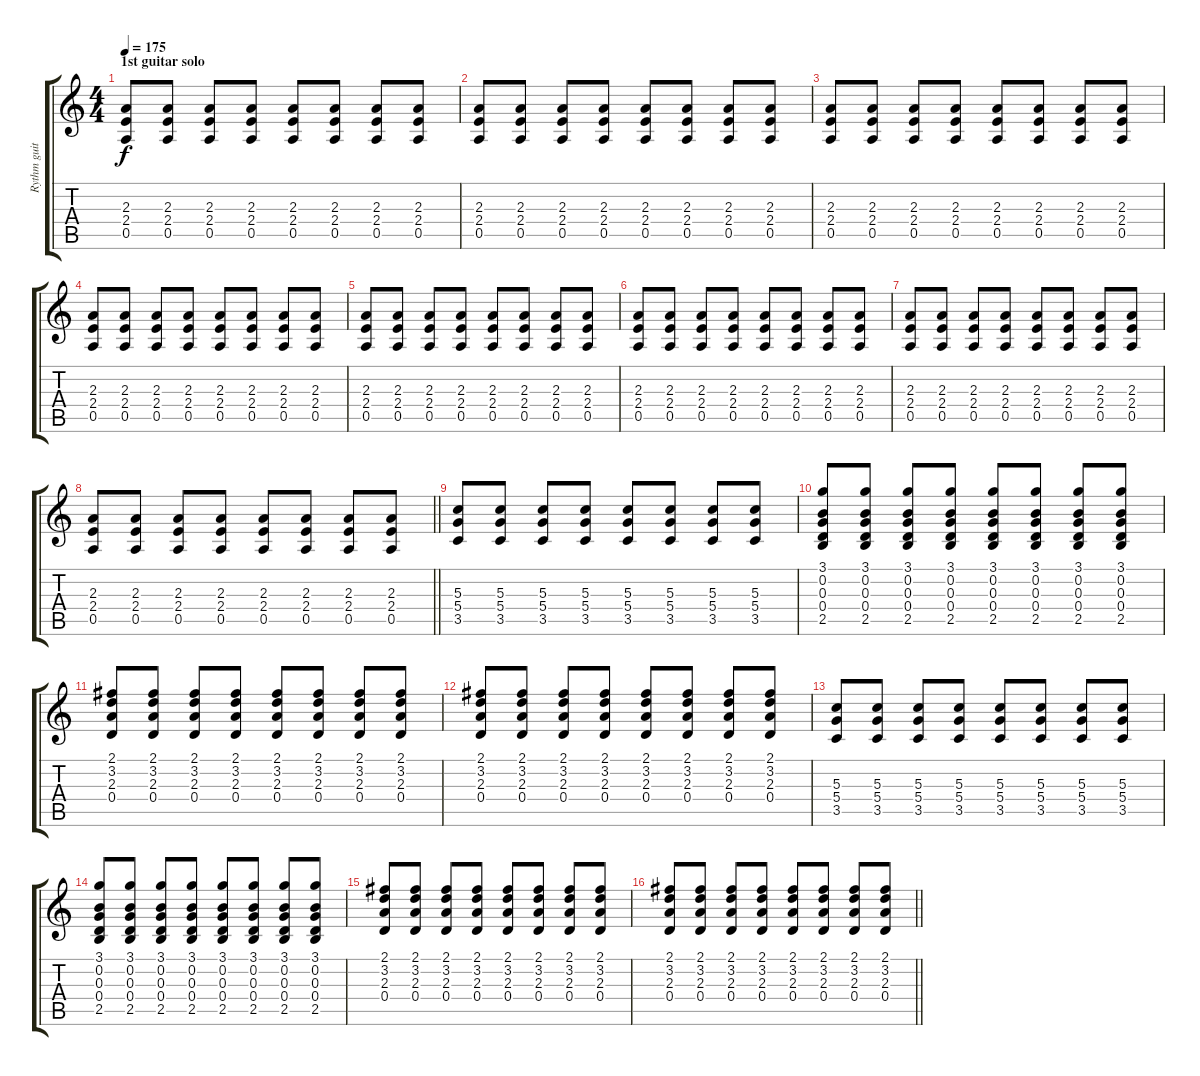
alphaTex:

\track ("Rythm guitar (Jesper Binzer)" "Rythm guit") {instrument distortionguitar}
\staff {score tabs}
\tuning (E4 B3 G3 D3 A2 E2) {hide}
\ts (4 4)
\section ("" "1st guitar solo")
\tempo 175
\clef g2
\ks c
(2.3 2.4 0.5).8{dy f} (2.3 2.4 0.5).8 (2.3 2.4 0.5).8 (2.3 2.4 0.5).8 (2.3 2.4 0.5).8 (2.3 2.4 0.5).8 (2.3 2.4 0.5).8 (2.3 2.4 0.5).8 |
(2.3 2.4 0.5).8 (2.3 2.4 0.5).8 (2.3 2.4 0.5).8 (2.3 2.4 0.5).8 (2.3 2.4 0.5).8 (2.3 2.4 0.5).8 (2.3 2.4 0.5).8 (2.3 2.4 0.5).8 |
(2.3 2.4 0.5).8 (2.3 2.4 0.5).8 (2.3 2.4 0.5).8 (2.3 2.4 0.5).8 (2.3 2.4 0.5).8 (2.3 2.4 0.5).8 (2.3 2.4 0.5).8 (2.3 2.4 0.5).8 |
(2.3 2.4 0.5).8 (2.3 2.4 0.5).8 (2.3 2.4 0.5).8 (2.3 2.4 0.5).8 (2.3 2.4 0.5).8 (2.3 2.4 0.5).8 (2.3 2.4 0.5).8 (2.3 2.4 0.5).8 |
(2.3 2.4 0.5).8 (2.3 2.4 0.5).8 (2.3 2.4 0.5).8 (2.3 2.4 0.5).8 (2.3 2.4 0.5).8 (2.3 2.4 0.5).8 (2.3 2.4 0.5).8 (2.3 2.4 0.5).8 |
(2.3 2.4 0.5).8 (2.3 2.4 0.5).8 (2.3 2.4 0.5).8 (2.3 2.4 0.5).8 (2.3 2.4 0.5).8 (2.3 2.4 0.5).8 (2.3 2.4 0.5).8 (2.3 2.4 0.5).8 |
(2.3 2.4 0.5).8 (2.3 2.4 0.5).8 (2.3 2.4 0.5).8 (2.3 2.4 0.5).8 (2.3 2.4 0.5).8 (2.3 2.4 0.5).8 (2.3 2.4 0.5).8 (2.3 2.4 0.5).8 |
\barLineRight lightlight
(2.3 2.4 0.5).8 (2.3 2.4 0.5).8 (2.3 2.4 0.5).8 (2.3 2.4 0.5).8 (2.3 2.4 0.5).8 (2.3 2.4 0.5).8 (2.3 2.4 0.5).8 (2.3 2.4 0.5).8 |
(5.3 5.4 3.5).8 (5.3 5.4 3.5).8 (5.3 5.4 3.5).8 (5.3 5.4 3.5).8 (5.3 5.4 3.5).8 (5.3 5.4 3.5).8 (5.3 5.4 3.5).8 (5.3 5.4 3.5).8 |
(3.1 0.2 0.3 0.4 2.5).8 (3.1 0.2 0.3 0.4 2.5).8 (3.1 0.2 0.3 0.4 2.5).8 (3.1 0.2 0.3 0.4 2.5).8 (3.1 0.2 0.3 0.4 2.5).8 (3.1 0.2 0.3 0.4 2.5).8 (3.1 0.2 0.3 0.4 2.5).8 (3.1 0.2 0.3 0.4 2.5).8 |
(2.1 3.2 2.3 0.4).8 (2.1 3.2 2.3 0.4).8 (2.1 3.2 2.3 0.4).8 (2.1 3.2 2.3 0.4).8 (2.1 3.2 2.3 0.4).8 (2.1 3.2 2.3 0.4).8 (2.1 3.2 2.3 0.4).8 (2.1 3.2 2.3 0.4).8 |
(2.1 3.2 2.3 0.4).8 (2.1 3.2 2.3 0.4).8 (2.1 3.2 2.3 0.4).8 (2.1 3.2 2.3 0.4).8 (2.1 3.2 2.3 0.4).8 (2.1 3.2 2.3 0.4).8 (2.1 3.2 2.3 0.4).8 (2.1 3.2 2.3 0.4).8 |
(5.3 5.4 3.5).8 (5.3 5.4 3.5).8 (5.3 5.4 3.5).8 (5.3 5.4 3.5).8 (5.3 5.4 3.5).8 (5.3 5.4 3.5).8 (5.3 5.4 3.5).8 (5.3 5.4 3.5).8 |
(3.1 0.2 0.3 0.4 2.5).8 (3.1 0.2 0.3 0.4 2.5).8 (3.1 0.2 0.3 0.4 2.5).8 (3.1 0.2 0.3 0.4 2.5).8 (3.1 0.2 0.3 0.4 2.5).8 (3.1 0.2 0.3 0.4 2.5).8 (3.1 0.2 0.3 0.4 2.5).8 (3.1 0.2 0.3 0.4 2.5).8 |
(2.1 3.2 2.3 0.4).8 (2.1 3.2 2.3 0.4).8 (2.1 3.2 2.3 0.4).8 (2.1 3.2 2.3 0.4).8 (2.1 3.2 2.3 0.4).8 (2.1 3.2 2.3 0.4).8 (2.1 3.2 2.3 0.4).8 (2.1 3.2 2.3 0.4).8 |
\barLineRight lightlight
(2.1 3.2 2.3 0.4).8 (2.1 3.2 2.3 0.4).8 (2.1 3.2 2.3 0.4).8 (2.1 3.2 2.3 0.4).8 (2.1 3.2 2.3 0.4).8 (2.1 3.2 2.3 0.4).8 (2.1 3.2 2.3 0.4).8 (2.1 3.2 2.3 0.4).8
